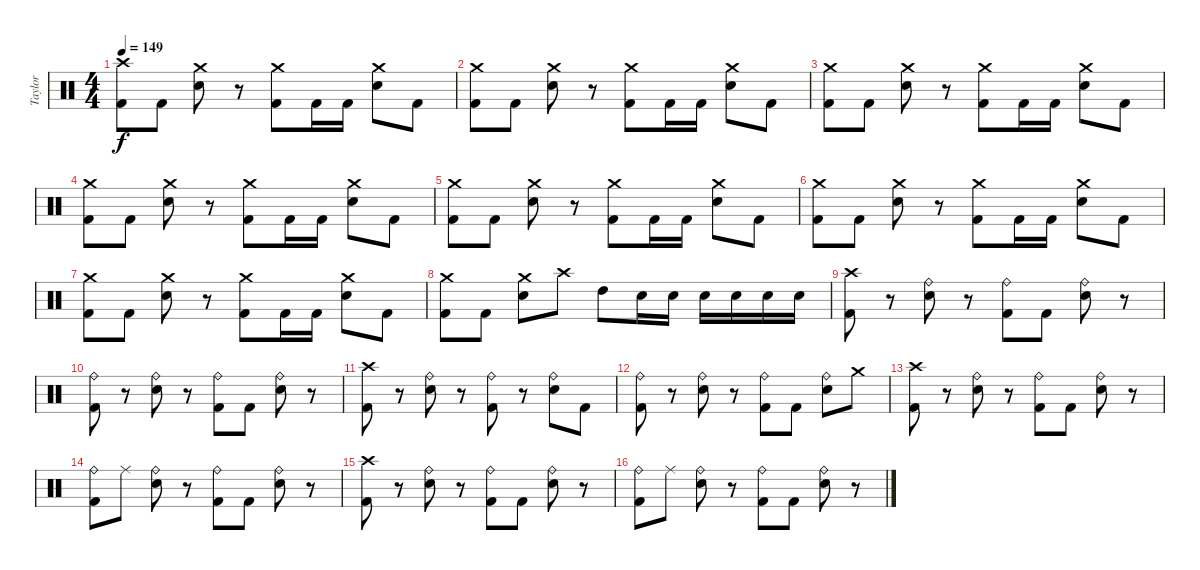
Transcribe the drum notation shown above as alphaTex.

\track ("Taylor" "Taylor") {instrument percussion}
\staff {score}
\articulation defaults
\ts (4 4)
\tempo 149
\clef neutral
\ks c
("Crash high (hit)" "Kick (hit) 2").8{dy f} "Kick (hit) 2".8 ("Crash medium (hit)" "Electric Snare (hit)").8 r.8 ("Crash medium (hit)" "Kick (hit) 2").8 "Kick (hit) 2".16 "Kick (hit) 2".16 ("Crash medium (hit)" "Electric Snare (hit)").8 "Kick (hit) 2".8 |
("Crash medium (hit)" "Kick (hit) 2").8 "Kick (hit) 2".8 ("Crash medium (hit)" "Electric Snare (hit)").8 r.8 ("Crash medium (hit)" "Kick (hit) 2").8 "Kick (hit) 2".16 "Kick (hit) 2".16 ("Crash medium (hit)" "Electric Snare (hit)").8 "Kick (hit) 2".8 |
("Crash medium (hit)" "Kick (hit) 2").8 "Kick (hit) 2".8 ("Crash medium (hit)" "Electric Snare (hit)").8 r.8 ("Crash medium (hit)" "Kick (hit) 2").8 "Kick (hit) 2".16 "Kick (hit) 2".16 ("Crash medium (hit)" "Electric Snare (hit)").8 "Kick (hit) 2".8 |
("Crash medium (hit)" "Kick (hit) 2").8 "Kick (hit) 2".8 ("Crash medium (hit)" "Electric Snare (hit)").8 r.8 ("Crash medium (hit)" "Kick (hit) 2").8 "Kick (hit) 2".16 "Kick (hit) 2".16 ("Crash medium (hit)" "Electric Snare (hit)").8 "Kick (hit) 2".8 |
("Crash medium (hit)" "Kick (hit) 2").8 "Kick (hit) 2".8 ("Crash medium (hit)" "Electric Snare (hit)").8 r.8 ("Crash medium (hit)" "Kick (hit) 2").8 "Kick (hit) 2".16 "Kick (hit) 2".16 ("Crash medium (hit)" "Electric Snare (hit)").8 "Kick (hit) 2".8 |
("Crash medium (hit)" "Kick (hit) 2").8 "Kick (hit) 2".8 ("Crash medium (hit)" "Electric Snare (hit)").8 r.8 ("Crash medium (hit)" "Kick (hit) 2").8 "Kick (hit) 2".16 "Kick (hit) 2".16 ("Crash medium (hit)" "Electric Snare (hit)").8 "Kick (hit) 2".8 |
("Crash medium (hit)" "Kick (hit) 2").8 "Kick (hit) 2".8 ("Crash medium (hit)" "Electric Snare (hit)").8 r.8 ("Crash medium (hit)" "Kick (hit) 2").8 "Kick (hit) 2".16 "Kick (hit) 2".16 ("Crash medium (hit)" "Electric Snare (hit)").8 "Kick (hit) 2".8 |
("Crash medium (hit)" "Kick (hit) 2").8 "Kick (hit) 2".8 ("Crash medium (hit)" "Electric Snare (hit)").8 "Crash high (hit)".8 "High Tom (hit)".8 "Electric Snare (hit)".16 "Electric Snare (hit)".16 "Electric Snare (hit)".16 "Electric Snare (hit)".16 "Electric Snare (hit)".16 "Electric Snare (hit)".16 |
("Crash high (hit)" "Kick (hit) 2").8 r.8 ("Ride (bell)" "Electric Snare (hit)").8 r.8 ("Ride (bell)" "Kick (hit) 2").8 "Kick (hit) 2".8 ("Ride (bell)" "Electric Snare (hit)").8 r.8 |
("Ride (bell)" "Kick (hit) 2").8 r.8 ("Ride (bell)" "Electric Snare (hit)").8 r.8 ("Ride (bell)" "Kick (hit) 2").8 "Kick (hit) 2".8 ("Ride (bell)" "Electric Snare (hit)").8 r.8 |
("Crash high (hit)" "Kick (hit) 2").8 r.8 ("Ride (bell)" "Electric Snare (hit)").8 r.8 ("Ride (bell)" "Kick (hit) 2").8 r.8 ("Ride (bell)" "Electric Snare (hit)").8 "Kick (hit) 2".8 |
("Ride (bell)" "Kick (hit) 2").8 r.8 ("Ride (bell)" "Electric Snare (hit)").8 r.8 ("Ride (bell)" "Kick (hit) 2").8 "Kick (hit) 2".8 ("Ride (bell)" "Electric Snare (hit)").8 "Crash medium (hit)".8 |
("Crash high (hit)" "Kick (hit) 2").8 r.8 ("Ride (bell)" "Electric Snare (hit)").8 r.8 ("Ride (bell)" "Kick (hit) 2").8 "Kick (hit) 2".8 ("Ride (bell)" "Electric Snare (hit)").8 r.8 |
("Ride (bell)" "Kick (hit) 2").8 "Ride (middle)".8 ("Ride (bell)" "Electric Snare (hit)").8 r.8 ("Ride (bell)" "Kick (hit) 2").8 "Kick (hit) 2".8 ("Ride (bell)" "Electric Snare (hit)").8 r.8 |
("Crash high (hit)" "Kick (hit) 2").8 r.8 ("Ride (bell)" "Electric Snare (hit)").8 r.8 ("Ride (bell)" "Kick (hit) 2").8 "Kick (hit) 2".8 ("Ride (bell)" "Electric Snare (hit)").8 r.8 |
("Ride (bell)" "Kick (hit) 2").8 "Ride (middle)".8 ("Ride (bell)" "Electric Snare (hit)").8 r.8 ("Ride (bell)" "Kick (hit) 2").8 "Kick (hit) 2".8 ("Ride (bell)" "Electric Snare (hit)").8 r.8
